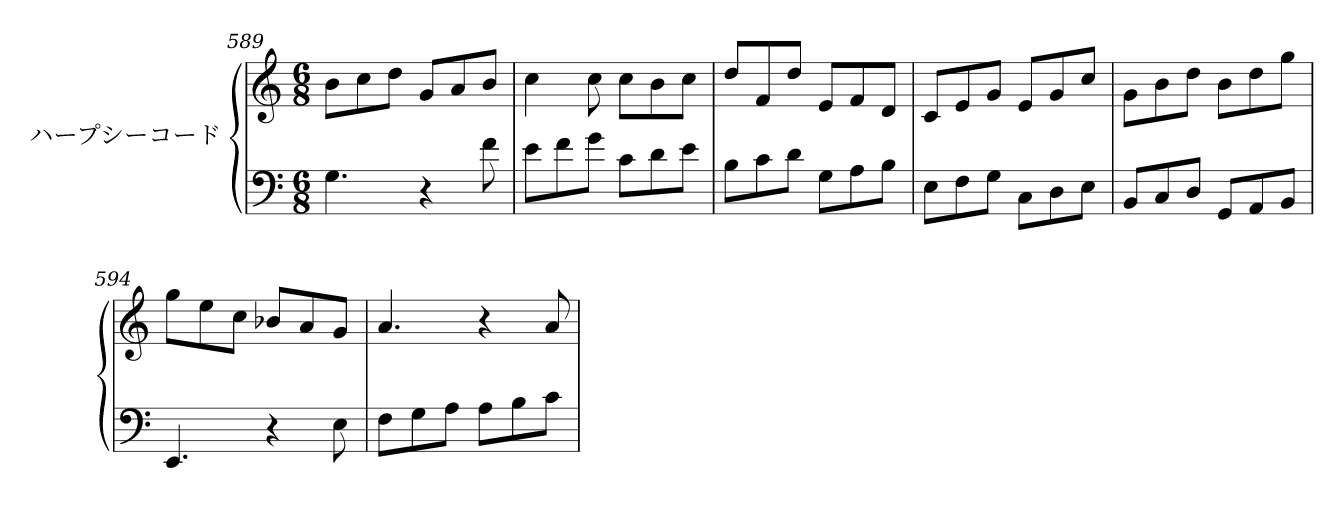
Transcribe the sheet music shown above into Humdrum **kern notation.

**kern	**kern
*part1	*part1
*staff2	*staff1
*I"ハープシーコード	*
!!LO:LB:g=z
*clefF4	*clefG2
*k[]	*k[]
*M6/8	*M6/8
=589	=589
4.G\	8b\L
.	8cc\
.	8dd\J
4r	8g/L
.	8a/
8f\	8b/J
=590	=590
8e\L	4cc\
8f\	.
8g\J	8cc\
8c\L	8cc\L
8d\	8b\
8e\J	8cc\J
=591	=591
8B\L	8dd/L
8c\	8f/
8d\J	8dd/J
8G\L	8e/L
8A\	8f/
8B\J	8d/J
=592	=592
8E\L	8c/L
8F\	8e/
8G\J	8g/J
8C\L	8e/L
8D\	8g/
8E\J	8cc/J
=593	=593
8BB/L	8g\L
8C/	8b\
8D/J	8dd\J
8GG/L	8b\L
8AA/	8dd\
8BB/J	8gg\J
=594	=594
4.EE/	8gg\L
.	8ee\
.	8cc\J
4r	8b-X/L
.	8a/
8E\	8g/J
!!LO:LB:g=z
=595	=595
8F\L	4.a/
8G\	.
8A\J	.
8A\L	4r
8B\	.
8c\J	8a/
=	=
*-	*-
